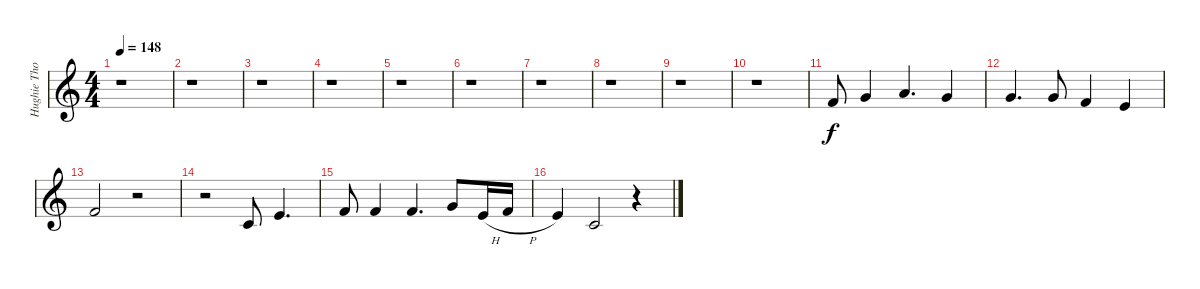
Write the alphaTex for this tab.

\track ("Hughie Thomasson Vocals" "Hughie Tho") {instrument violin}
\staff {score}
\tuning (E4 B3 G3 D3 A2 E2) {hide}
\ts (4 4)
\tempo 148
\clef g2
\ks c
r.1{dy f} |
r.1 |
r.1 |
r.1 |
r.1 |
r.1 |
r.1 |
r.1 |
r.1 |
r.1 |
6.2.8 8.2.4 5.1.4{d} 8.2.4 |
8.2.4{d} 8.2.8 6.2.4 5.2.4 |
6.2.2 r.2 |
r.2 5.3.8 5.2.4{d} |
6.2.8 6.2.4 6.2.4{d} 8.2.8 5.2{h}.16 6.2{h}.16 |
5.2.4 5.3.2 r.4
